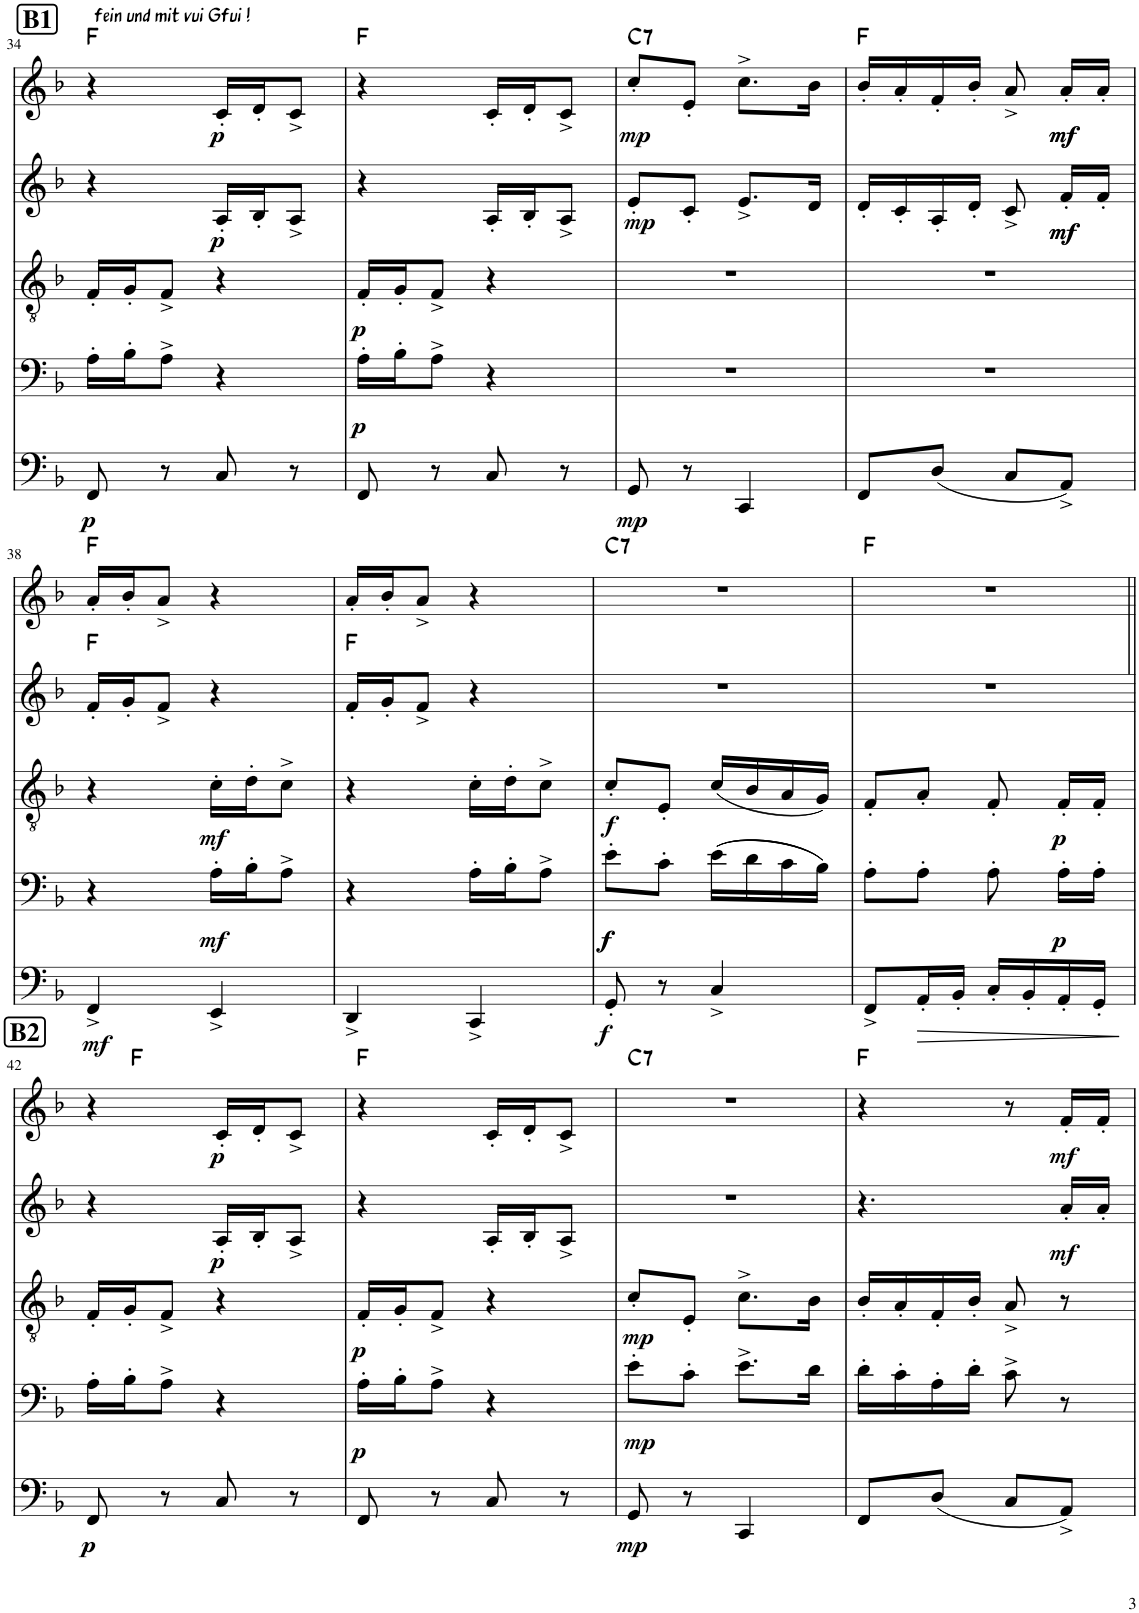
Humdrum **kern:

**kern	**dynam	**kern	**dynam	**kern	**dynam	**kern	**dynam	**harte	**kern	**dynam	**harte
*part5	*part5	*part4	*part4	*part3	*part3	*part2	*part2	*part2	*part1	*part1	*part1
*staff5	*staff5	*staff4	*staff4	*staff3	*staff3	*staff2	*staff2	*	*staff1	*staff1	*
*I"Tuba (C)	*	*I"Trombone (C)	*	*I"Bass-Tp (Bb)	*	*I"2nd flh (Bb)	*	*	*I"1st flh (Bb)	*	*
*I'Tba	*	*I'Trb	*	*	*	*	*	*	*	*	*
!!LO:PB:g=z
*clefF4	*	*clefF4	*	*clefGv2	*	*clefG2	*	*	*clefG2	*	*
*	*	*	*	*ITrd1c2	*	*ITrd1c2	*	*	*ITrd1c2	*	*
*k[b-]	*	*k[b-]	*	*k[b-]	*	*k[b-]	*	*	*k[b-]	*	*
*M2/4	*	*M2/4	*	*M2/4	*	*M2/4	*	*	*M2/4	*	*
!!LO:REH:place=s1:a:B:cj:fs=14:t=B1
=34	=34	=34	=34	=34	=34	=34	=34	=34	=34	=34	=34
!	!	!	!	!	!	!	!	!	!LO:TX:a:t=fein und mit vui Gfui !	!	!
!	!LO:DY:b	!	!	!	!	!	!	!	!	!	!
8FF/	p	16A'\LL	.	16F'/LL	.	4r	.	.	4r	.	F:maj
.	.	16B-'\J	.	16G'/J	.	.	.	.	.	.	.
8r	.	8A^\J	.	8F^/J	.	.	.	.	.	.	.
!	!	!	!	!	!	!	!LO:DY:b	!	!	!LO:DY:b	!
8C/	.	4r	.	4r	.	16A'/LL	p	.	16c'/LL	p	.
.	.	.	.	.	.	16B-'/J	.	.	16d'/J	.	.
8r	.	.	.	.	.	8A^/J	.	.	8c^/J	.	.
=35	=35	=35	=35	=35	=35	=35	=35	=35	=35	=35	=35
!	!	!	!LO:DY:b	!	!LO:DY:b	!	!	!	!	!	!
8FF/	.	16A'\LL	p	16F'/LL	p	4r	.	.	4r	.	F:maj
.	.	16B-'\J	.	16G'/J	.	.	.	.	.	.	.
8r	.	8A^\J	.	8F^/J	.	.	.	.	.	.	.
8C/	.	4r	.	4r	.	16A'/LL	.	.	16c'/LL	.	.
.	.	.	.	.	.	16B-'/J	.	.	16d'/J	.	.
8r	.	.	.	.	.	8A^/J	.	.	8c^/J	.	.
=36	=36	=36	=36	=36	=36	=36	=36	=36	=36	=36	=36
!	!LO:DY:b	!	!	!	!	!	!LO:DY:b	!	!	!LO:DY:b	!LO:H:kt=7
8GG/	mp	2r	.	2r	.	8e'/L	mp	.	8cc'/L	mp	C:7
8r	.	.	.	.	.	8c'/J	.	.	8e'/J	.	.
4CC/	.	.	.	.	.	8.e^/L	.	.	8.cc^\L	.	.
.	.	.	.	.	.	16d/Jk	.	.	16b-\Jk	.	.
=37	=37	=37	=37	=37	=37	=37	=37	=37	=37	=37	=37
8FF/L	.	2r	.	2r	.	16d'/LL	.	.	16b-'/LL	.	F:maj
.	.	.	.	.	.	16c'/	.	.	16a'/	.	.
(8D/J	.	.	.	.	.	16A'/	.	.	16f'/	.	.
.	.	.	.	.	.	16d'/JJ	.	.	16b-'/JJ	.	.
8C/L	.	.	.	.	.	8c^/	.	.	8a^/	.	.
!	!	!	!	!	!	!	!LO:DY:b	!	!	!	!
!	!	!	!	!	!	!	!LO:DY:n=1:b	!	!	!LO:DY:b	!
!	!	!	!	!	!	!	!	!	!	!LO:DY:n=1:b	!
8AA^/J)	.	.	.	.	.	16f'/LL	mf mf	.	16a'/LL	mf mf	.
.	.	.	.	.	.	16f'/JJ	.	.	16a'/JJ	.	.
!!LO:LB:g=z
=38	=38	=38	=38	=38	=38	=38	=38	=38	=38	=38	=38
!	!LO:DY:b	!	!	!	!	!	!	!	!	!	!
4FF^/	mf	4r	.	4r	.	16f'/LL	.	F:maj	16a'/LL	.	F:maj
.	.	.	.	.	.	16g'/J	.	.	16b-'/J	.	.
.	.	.	.	.	.	8f^/J	.	.	8a^/J	.	.
!	!	!	!LO:DY:b	!	!LO:DY:b	!	!	!	!	!	!
4EE^/	.	16A'\LL	mf	16c'\LL	mf	4r	.	.	4r	.	.
.	.	16B-'\J	.	16d'\J	.	.	.	.	.	.	.
.	.	8A^\J	.	8c^\J	.	.	.	.	.	.	.
=39	=39	=39	=39	=39	=39	=39	=39	=39	=39	=39	=39
4DD^/	.	4r	.	4r	.	16f'/LL	.	F:maj	16a'/LL	.	.
.	.	.	.	.	.	16g'/J	.	.	16b-'/J	.	.
.	.	.	.	.	.	8f^/J	.	.	8a^/J	.	.
4CC^/	.	16A'\LL	.	16c'\LL	.	4r	.	.	4r	.	.
.	.	16B-'\J	.	16d'\J	.	.	.	.	.	.	.
.	.	8A^\J	.	8c^\J	.	.	.	.	.	.	.
=40	=40	=40	=40	=40	=40	=40	=40	=40	=40	=40	=40
!	!LO:DY:b	!	!LO:DY:b	!	!	!	!	!	!	!	!
!	!	!	!LO:DY:n=1:b	!	!LO:DY:b	!	!	!	!	!	!LO:H:kt=7
8GG'/	f	8e'\L	f f	8c'/L	f	2r	.	.	2r	.	C:7
8r	.	8c'\J	.	8E'/J	.	.	.	.	.	.	.
4C^/	.	((16e\LL	.	(16c/LL	.	.	.	.	.	.	.
.	.	16d\	.	16B-/	.	.	.	.	.	.	.
.	.	16c\	.	16A/	.	.	.	.	.	.	.
.	.	16B-\JJ))	.	16G/JJ)	.	.	.	.	.	.	.
=41	=41	=41	=41	=41	=41	=41	=41	=41	=41	=41	=41
8FF^/L	.	8A'\L	.	8F'/L	.	2r	.	.	2r	.	F:maj
!	!LO:HP:b	!	!	!	!	!	!	!	!	!	!
16AA'/L	>	8A'\J	.	8A'/J	.	.	.	.	.	.	.
16BB-'/JJ	.	.	.	.	.	.	.	.	.	.	.
16C'/LL	.	8A'\	.	8F'/	.	.	.	.	.	.	.
16BB-'/	.	.	.	.	.	.	.	.	.	.	.
!	!	!	!LO:DY:b	!	!LO:DY:b	!	!	!	!	!	!
16AA'/	.	16A'\LL	p	16F'/LL	p	.	.	.	.	.	.
16GG'/JJ	.	16A'\JJ	.	16F'/JJ	.	.	.	.	.	.	.
.	]	.	.	.	.	.	.	.	.	.	.
!!LO:LB:g=z
!!LO:REH:place=s1:a:B:cj:fs=14:t=B2
=42||	=42||	=42||	=42||	=42||	=42||	=42||	=42||	=42||	=42||	=42||	=42||
!	!LO:DY:b	!	!	!	!	!	!	!	!	!	!
8FF/	p	16A'\LL	.	16F'/LL	.	4r	.	.	4r	.	F:maj
.	.	16B-'\J	.	16G'/J	.	.	.	.	.	.	.
8r	.	8A^\J	.	8F^/J	.	.	.	.	.	.	.
!	!	!	!	!	!	!	!LO:DY:b	!	!	!LO:DY:b	!
8C/	.	4r	.	4r	.	16A'/LL	p	.	16c'/LL	p	.
.	.	.	.	.	.	16B-'/J	.	.	16d'/J	.	.
8r	.	.	.	.	.	8A^/J	.	.	8c^/J	.	.
=43	=43	=43	=43	=43	=43	=43	=43	=43	=43	=43	=43
!	!	!	!LO:DY:b	!	!LO:DY:b	!	!	!	!	!	!
8FF/	.	16A'\LL	p	16F'/LL	p	4r	.	.	4r	.	F:maj
.	.	16B-'\J	.	16G'/J	.	.	.	.	.	.	.
8r	.	8A^\J	.	8F^/J	.	.	.	.	.	.	.
8C/	.	4r	.	4r	.	16A'/LL	.	.	16c'/LL	.	.
.	.	.	.	.	.	16B-'/J	.	.	16d'/J	.	.
8r	.	.	.	.	.	8A^/J	.	.	8c^/J	.	.
=44	=44	=44	=44	=44	=44	=44	=44	=44	=44	=44	=44
!	!LO:DY:b	!	!LO:DY:b	!	!LO:DY:b	!	!	!	!	!	!LO:H:kt=7
8GG/	mp	8e'\L	mp	8c'/L	mp	2r	.	.	2r	.	C:7
8r	.	8c'\J	.	8E'/J	.	.	.	.	.	.	.
4CC/	.	8.e^\L	.	8.c^\L	.	.	.	.	.	.	.
.	.	16d\Jk	.	16B-\Jk	.	.	.	.	.	.	.
=45	=45	=45	=45	=45	=45	=45	=45	=45	=45	=45	=45
8FF/L	.	16d'\LL	.	16B-'/LL	.	4.r	.	.	4r	.	F:maj
.	.	16c'\	.	16A'/	.	.	.	.	.	.	.
(8D/J	.	16A'\	.	16F'/	.	.	.	.	.	.	.
.	.	16d'\JJ	.	16B-'/JJ	.	.	.	.	.	.	.
8C/L	.	8c^\	.	8A^/	.	.	.	.	8r	.	.
!	!	!	!	!	!	!	!LO:DY:b	!	!	!LO:DY:b	!
8AA^/J)	.	8r	.	8r	.	16a'/LL	mf	.	16f'/LL	mf	.
.	.	.	.	.	.	16a'/JJ	.	.	16f'/JJ	.	.
=	=	=	=	=	=	=	=	=	=	=	=
*-	*-	*-	*-	*-	*-	*-	*-	*-	*-	*-	*-
